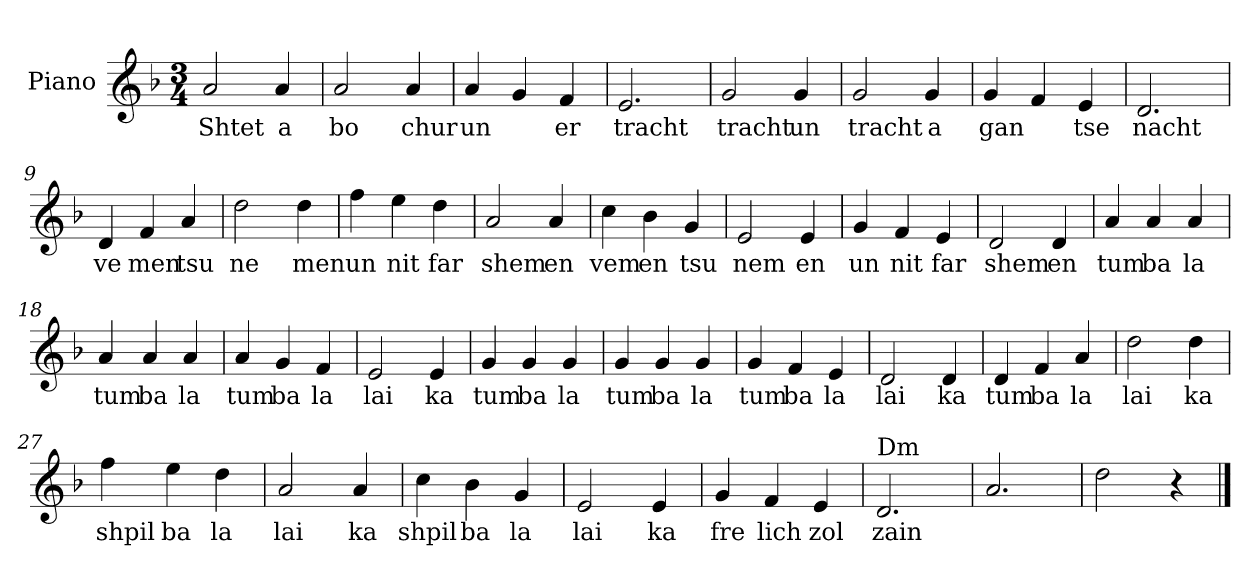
**kern	**text
*part1	*part1
*staff1	*staff1
*I"Piano	*
*I'Pno.	*
*clefG2	*
*k[b-]	*
*F:	*
*M3/4	*
=1	=1
2a/	Shtet
4a/	a
=2	=2
2a/	bo
4a/	chur
=3	=3
4a/	un
4g/	.
4f/	er
=4	=4
2.e/	tracht
=5	=5
2g/	tracht
4g/	un
=6	=6
2g/	tracht
4g/	a
=7	=7
4g/	gan
4f/	.
4e/	tse
=8	=8
2.d/	nacht
!!LO:LB:g=z
=9	=9
4d/	ve
4f/	men
4a/	tsu
=10	=10
2dd\	ne
4dd\	men
=11	=11
4ff\	un
4ee\	nit
4dd\	far
=12	=12
2a/	shem
4a/	en
=13	=13
4cc\	vem
4b-\	en
4g/	tsu
=14	=14
2e/	nem
4e/	en
=15	=15
4g/	un
4f/	nit
4e/	far
!!LO:LB:g=z
=16	=16
2d/	shem
4d/	en
=17	=17
4a/	tum
4a/	ba
4a/	la
=18	=18
4a/	tum
4a/	ba
4a/	la
=19	=19
4a/	tum
4g/	ba
4f/	la
=20	=20
2e/	lai
4e/	ka
=21	=21
4g/	tum
4g/	ba
4g/	la
=22	=22
4g/	tum
4g/	ba
4g/	la
!!LO:LB:g=z
=23	=23
4g/	tum
4f/	ba
4e/	la
=24	=24
2d/	lai
4d/	ka
=25	=25
4d/	tum
4f/	ba
4a/	la
=26	=26
2dd\	lai
4dd\	ka
=27	=27
4ff\	shpil
4ee\	ba
4dd\	la
=28	=28
2a/	lai
4a/	ka
=29	=29
4cc\	shpil
4b-\	ba
4g/	la
=30	=30
2e/	lai
4e/	ka
!!LO:LB:g=z
=31	=31
4g/	fre
4f/	lich
4e/	zol
=32	=32
!LO:TX:a:t=Dm	!
2.d/	zain
=33	=33
2.a/	.
=34	=34
2dd\	.
4r	.
==	==
*-	*-
